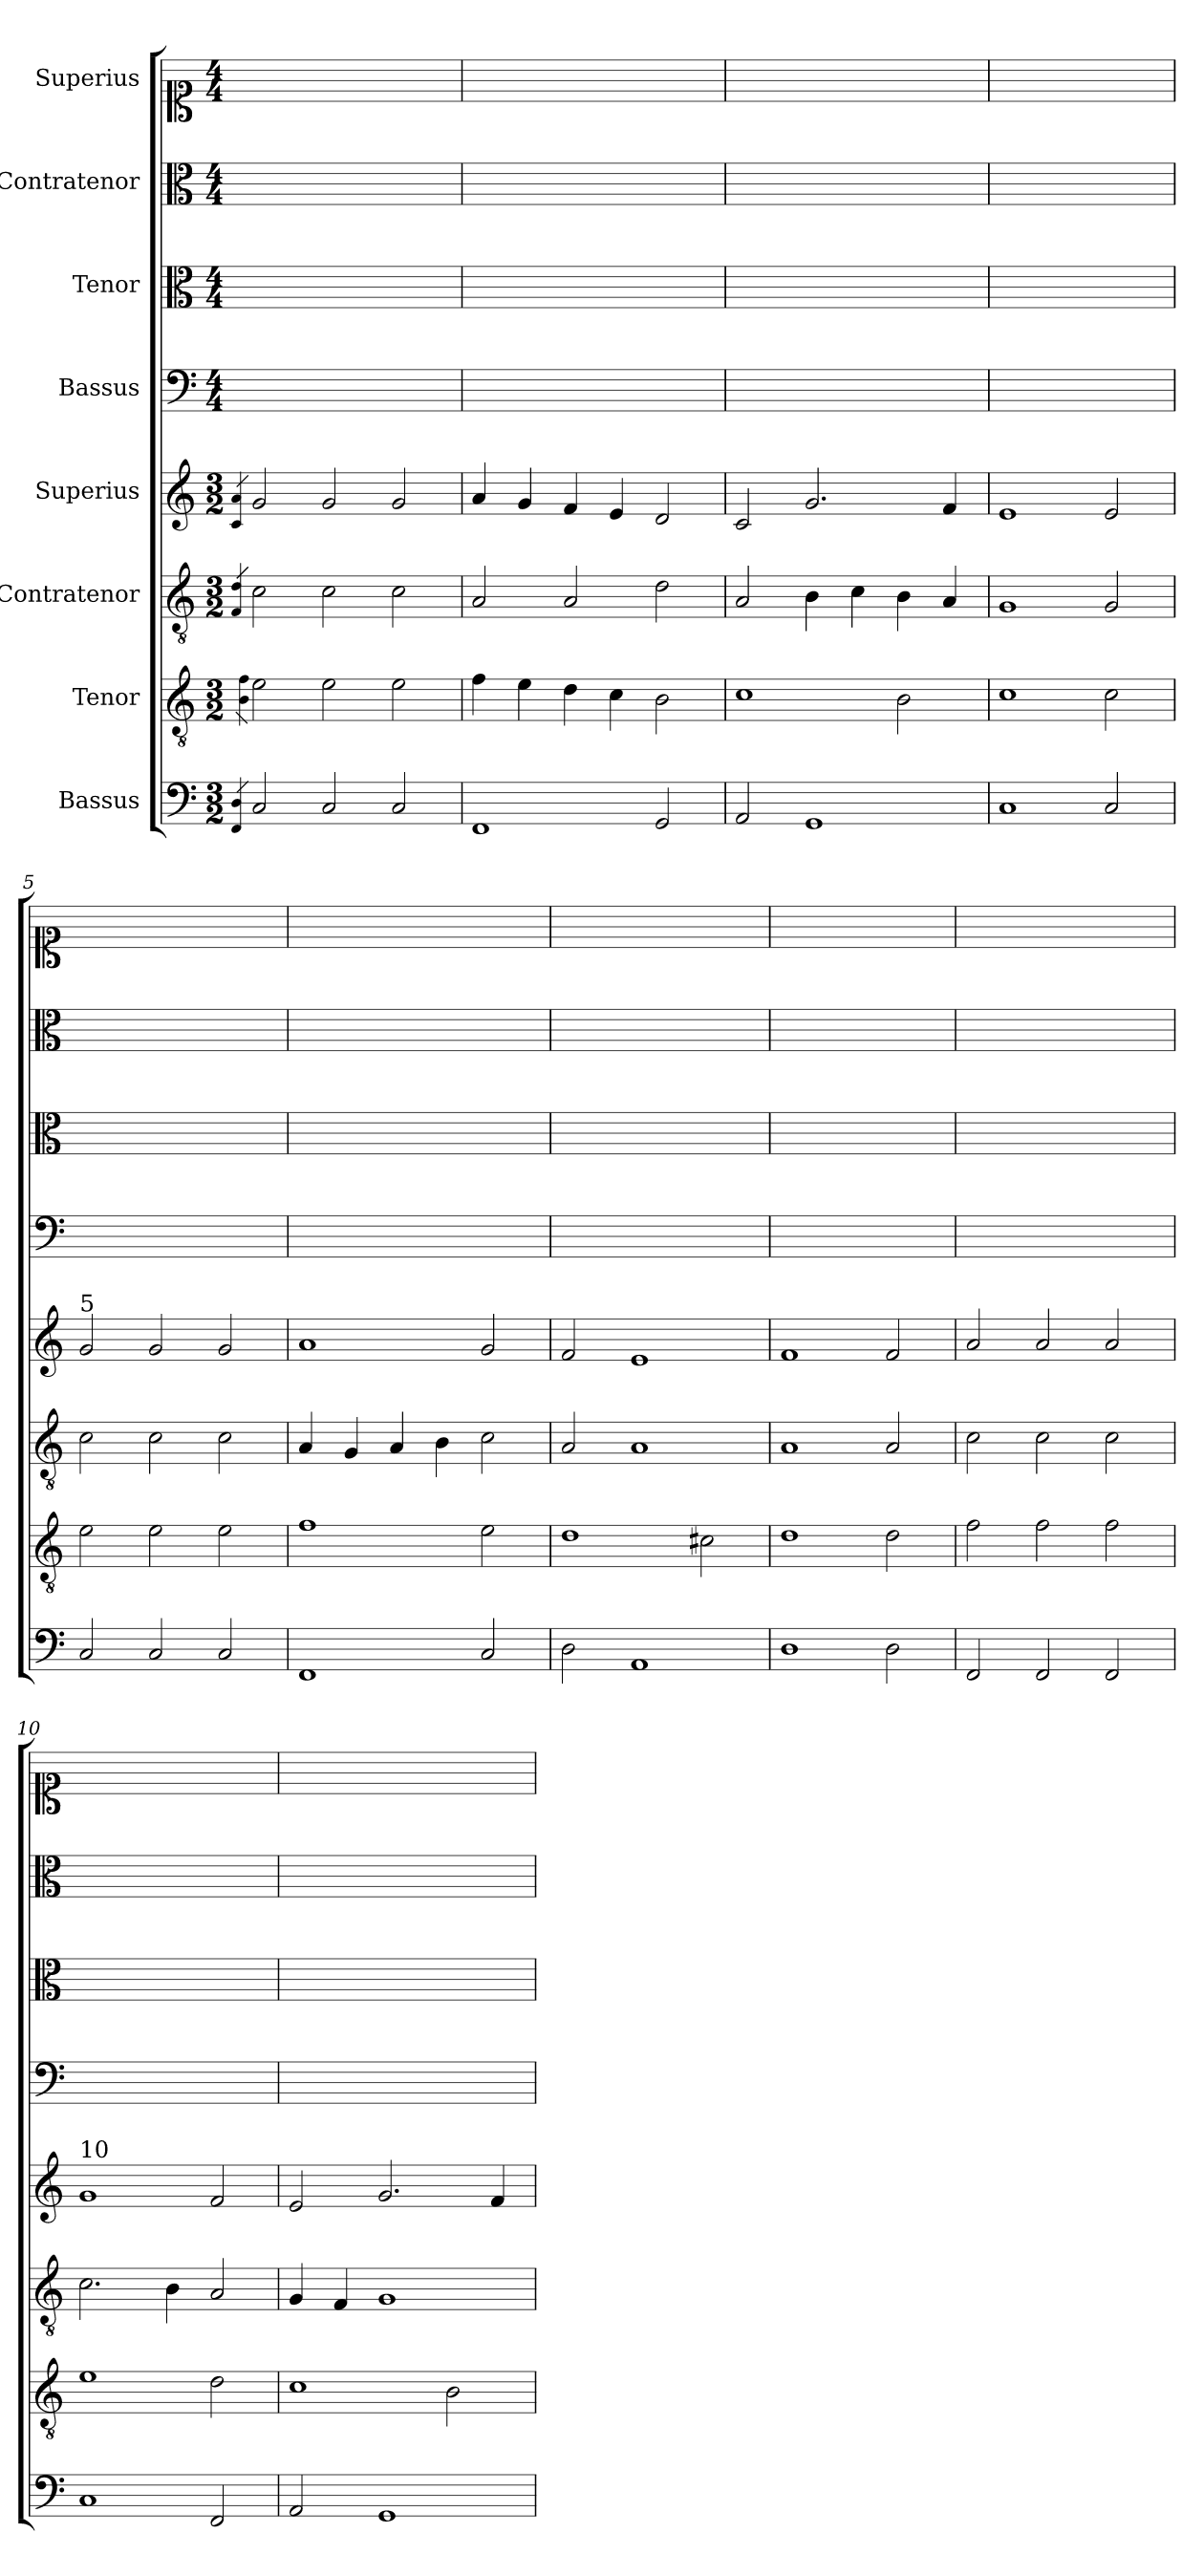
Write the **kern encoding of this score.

**kern	**kern	**kern	**kern	**kern	**kern	**kern	**kern
*part8	*part7	*part6	*part5	*part4	*part3	*part2	*part1
*staff8	*staff7	*staff6	*staff5	*staff4	*staff3	*staff2	*staff1
*I"Bassus	*I"Tenor	*I"Contratenor	*I"Superius	*I"Bassus	*I"Tenor	*I"Contratenor	*I"Superius
*clefF4	*clefGv2	*clefGv2	*clefG2	*clefF4	*clefC3	*clefC3	*clefC1
*k[]	*k[]	*k[]	*k[]	*k[]	*k[]	*k[]	*k[]
*M3/2	*M3/2	*M3/2	*M3/2	*M4/4	*M4/4	*M4/4	*M4/4
=1	=1	=1	=1	=1	=1	=1	=1
4qFF 4qD	4qB 4qf	4qF 4qd	4qc 4qa	.	.	.	.
2C/	2e\	2c\	2g/	1ryy	1ryy	1ryy	1ryy
2C/	2e\	2c\	2g/	.	.	.	.
2C/	2e\	2c\	2g/	2ryy	2ryy	2ryy	2ryy
!!LO:LB:g=z
=2	=2	=2	=2	=2	=2	=2	=2
1FF	4f\	2A/	4a/	1ryy	1ryy	1ryy	1ryy
.	4e\	.	4g/	.	.	.	.
.	4d\	2A/	4f/	.	.	.	.
.	4c\	.	4e/	.	.	.	.
2GG/	2B\	2d\	2d/	2ryy	2ryy	2ryy	2ryy
=3	=3	=3	=3	=3	=3	=3	=3
2AA/	1c	2A/	2c/	1ryy	1ryy	1ryy	1ryy
1GG	.	4B\	2.g/	.	.	.	.
.	.	4c\	.	.	.	.	.
.	2B\	4B\	.	2ryy	2ryy	2ryy	2ryy
.	.	4A/	4f/	.	.	.	.
=4	=4	=4	=4	=4	=4	=4	=4
1C	1c	1G	1e	1ryy	1ryy	1ryy	1ryy
2C/	2c\	2G/	2e/	2ryy	2ryy	2ryy	2ryy
!!LO:PB:g=z
=5	=5	=5	=5	=5	=5	=5	=5
!	!	!	!LO:TX:a:t=5	!	!	!	!
2C/	2e\	2c\	2g/	1ryy	1ryy	1ryy	1ryy
2C/	2e\	2c\	2g/	.	.	.	.
2C/	2e\	2c\	2g/	2ryy	2ryy	2ryy	2ryy
=6	=6	=6	=6	=6	=6	=6	=6
1FF	1f	4A/	1a	1ryy	1ryy	1ryy	1ryy
.	.	4G/	.	.	.	.	.
.	.	4A/	.	.	.	.	.
.	.	4B\	.	.	.	.	.
2C/	2e\	2c\	2g/	2ryy	2ryy	2ryy	2ryy
=7	=7	=7	=7	=7	=7	=7	=7
2D\	1d	2A/	2f/	1ryy	1ryy	1ryy	1ryy
1AA	.	1A	1e	.	.	.	.
.	2c#X\	.	.	2ryy	2ryy	2ryy	2ryy
=8	=8	=8	=8	=8	=8	=8	=8
1D	1d	1A	1f	1ryy	1ryy	1ryy	1ryy
2D\	2d\	2A/	2f/	2ryy	2ryy	2ryy	2ryy
=9	=9	=9	=9	=9	=9	=9	=9
2FF/	2f\	2c\	2a/	1ryy	1ryy	1ryy	1ryy
2FF/	2f\	2c\	2a/	.	.	.	.
2FF/	2f\	2c\	2a/	2ryy	2ryy	2ryy	2ryy
=10	=10	=10	=10	=10	=10	=10	=10
!	!	!	!LO:TX:a:t=10	!	!	!	!
1C	1e	2.c\	1g	1ryy	1ryy	1ryy	1ryy
.	.	4B\	.	.	.	.	.
2FF/	2d\	2A/	2f/	2ryy	2ryy	2ryy	2ryy
!!LO:LB:g=z
=11	=11	=11	=11	=11	=11	=11	=11
2AA/	1c	4G/	2e/	1ryy	1ryy	1ryy	1ryy
.	.	4F/	.	.	.	.	.
1GG	.	1G	2.g/	.	.	.	.
.	2B\	.	.	2ryy	2ryy	2ryy	2ryy
.	.	.	4f/	.	.	.	.
=	=	=	=	=	=	=	=
*-	*-	*-	*-	*-	*-	*-	*-
